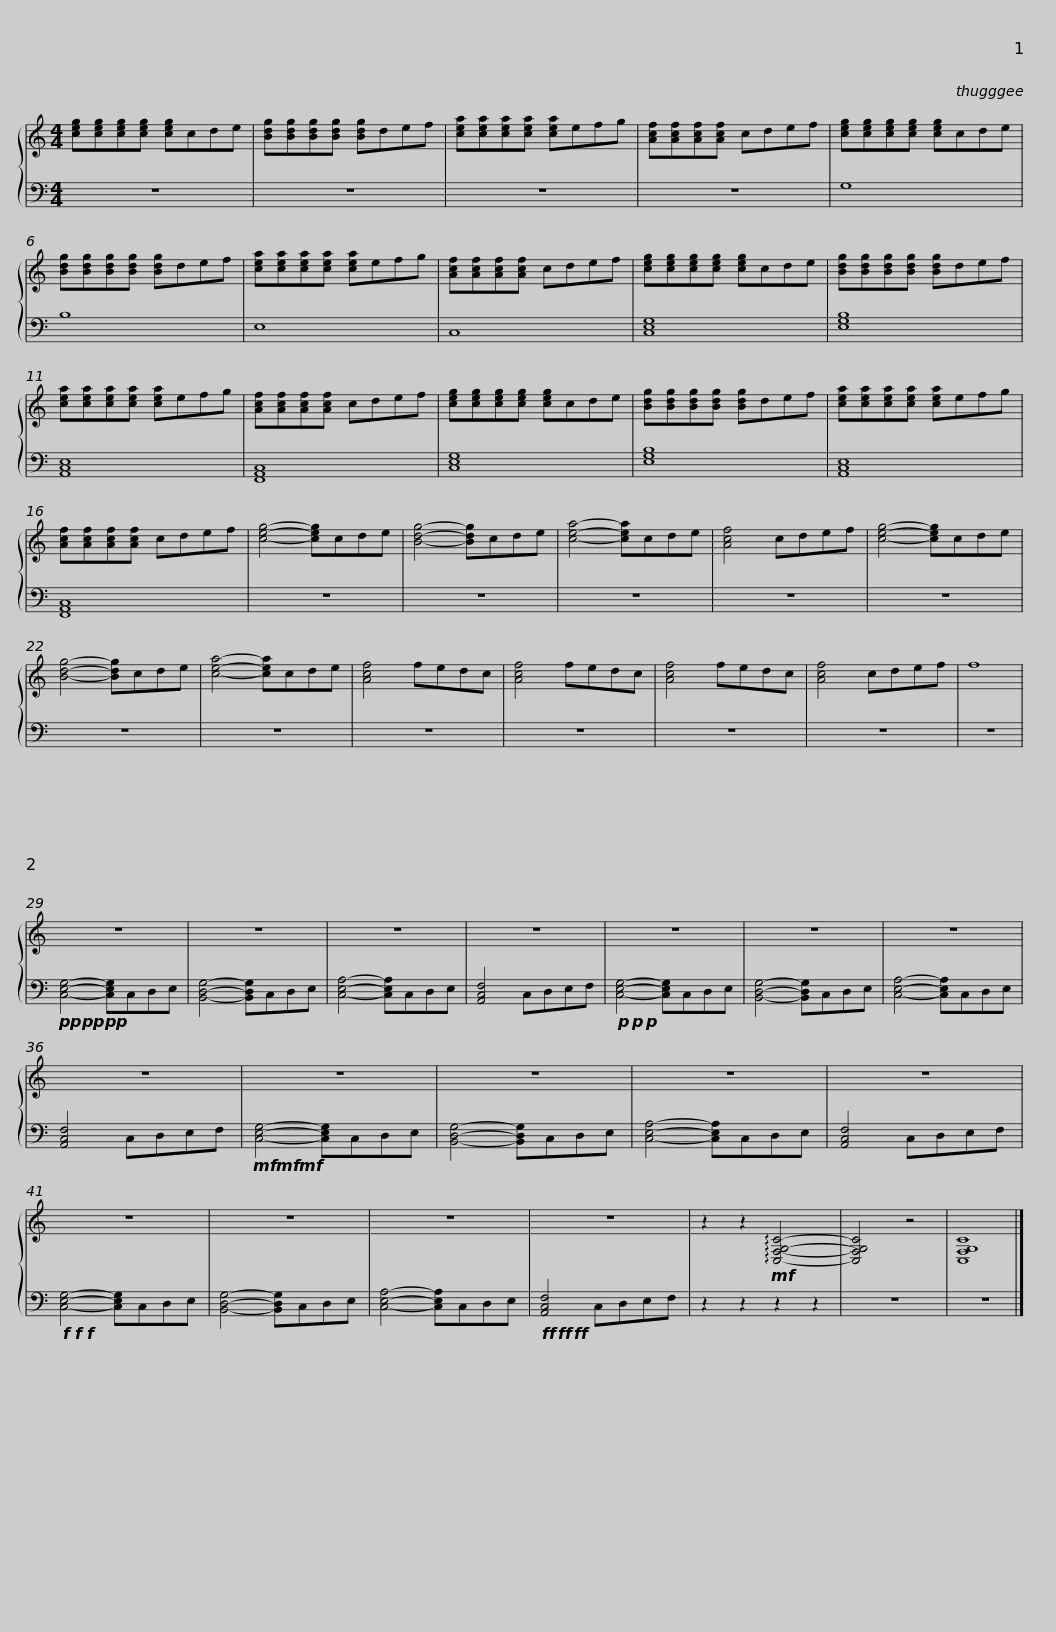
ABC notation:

X:1
%%score { 1 | 2 }
L:1/8
M:4/4
I:linebreak $
K:C
V:1 treble
V:2 bass
V:1
 [ceg][ceg][ceg][ceg] [ceg]cde | [Bdg][Bdg][Bdg][Bdg] [Bdg]def | [cea][cea][cea][cea] [cea]efg | [Acf][Acf][Acf][Acf] cdef | [ceg][ceg][ceg][ceg] [ceg]cde |$ %5
 [Bdg][Bdg][Bdg][Bdg] [Bdg]def | [cea][cea][cea][cea] [cea]efg | [Acf][Acf][Acf][Acf] cdef | [ceg][ceg][ceg][ceg] [ceg]cde | [Bdg][Bdg][Bdg][Bdg] [Bdg]def |$ %10
 [cea][cea][cea][cea] [cea]efg | [Acf][Acf][Acf][Acf] cdef | [ceg][ceg][ceg][ceg] [ceg]cde | [Bdg][Bdg][Bdg][Bdg] [Bdg]def | [cea][cea][cea][cea] [cea]efg |$ %15
 [Acf][Acf][Acf][Acf] cdef | [ceg]4- [ceg]cde | [Bdg]4- [Bdg]cde | [cea]4- [cea]cde | [Acf]4 cdef | %20
 [ceg]4- [ceg]cde | [Bdg]4- [Bdg]cde |$ [cea]4- [cea]cde | [Acf]4 fedc | [Acf]4 fedc | %25
 [Acf]4 fedc | [Acf]4 cdef | f8 | z8 | z8 |$ %30
 z8 | z8 | z8 | z8 | z8 | %35
 z8 | z8 | z8 |$ z8 | z8 | %40
 z8 | z8 | z8 | z8 | z2 z2!mf! !arpeggio![C,F,G,C]4- | %45
 [C,F,G,C]4- z4 | [C,F,G,C]8 |] %47
V:2
 z8 | z8 | z8 | z8 | G,8 |$ %5
 B,8 | E,8 | C,8 | [C,E,G,]8 | [E,G,B,]8 |$ %10
 [A,,C,E,]8 | [F,,A,,C,]8 | [C,E,G,]8 | [E,G,B,]8 | [A,,C,E,]8 |$ %15
 [F,,A,,C,]8 | z8 | z8 | z8 | z8 | %20
 z8 | z8 |$ z8 | z8 | z8 | %25
 z8 | z8 | z8 |!pp!!pp!!pp! [C,E,G,]4- [C,E,G,]C,D,E, | [B,,D,G,]4- [B,,D,G,]C,D,E, |$ %30
 [C,E,A,]4- [C,E,A,]C,D,E, | [A,,C,F,]4 C,D,E,F, |!p!!p!!p! [C,E,G,]4- [C,E,G,]C,D,E, | [B,,D,G,]4- [B,,D,G,]C,D,E, | [C,E,A,]4- [C,E,A,]C,D,E, | %35
 [A,,C,F,]4 C,D,E,F, |!mf!!mf!!mf! [C,E,G,]4- [C,E,G,]C,D,E, | [B,,D,G,]4- [B,,D,G,]C,D,E, |$ [C,E,A,]4- [C,E,A,]C,D,E, | [A,,C,F,]4 C,D,E,F, | %40
!f!!f!!f! [C,E,G,]4- [C,E,G,]C,D,E, | [B,,D,G,]4- [B,,D,G,]C,D,E, | [C,E,A,]4- [C,E,A,]C,D,E, |!ff!!ff!!ff! [A,,C,F,]4 C,D,E,F, | z2 z2 z2 z2 | %45
 z8 | z8 |] %47
